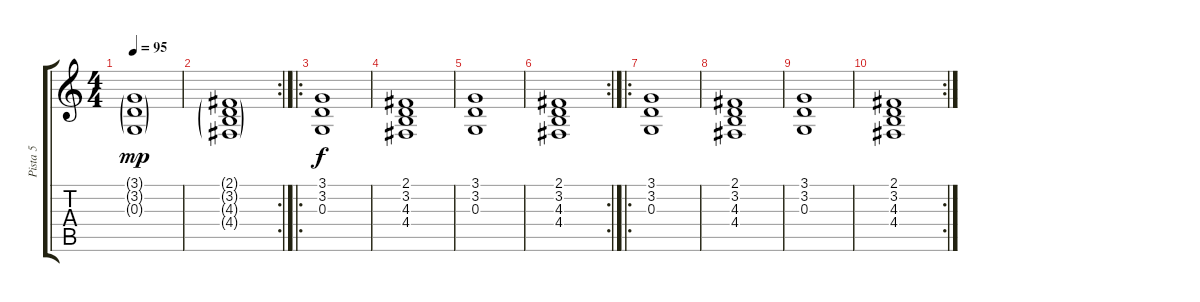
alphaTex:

\track ("Pista 5" "Pista 5") {instrument choiraahs}
\staff {score tabs}
\tuning (E4 B3 G3 D3 A2 E2) {hide}
\ts (4 4)
\tempo 95
\clef g2
\ks c
(3.1{g} 3.2{g} 0.3{g}).1{dy mp} |
\rc 2
(2.1{g} 3.2{g} 4.3{g} 4.4{g}).1 |
\ro
(3.1 3.2 0.3).1{dy f} |
(2.1 3.2 4.3 4.4).1 |
(3.1 3.2 0.3).1 |
\rc 2
(2.1 3.2 4.3 4.4).1 |
\ro
(3.1 3.2 0.3).1 |
(2.1 3.2 4.3 4.4).1 |
(3.1 3.2 0.3).1 |
\rc 2
(2.1 3.2 4.3 4.4).1
